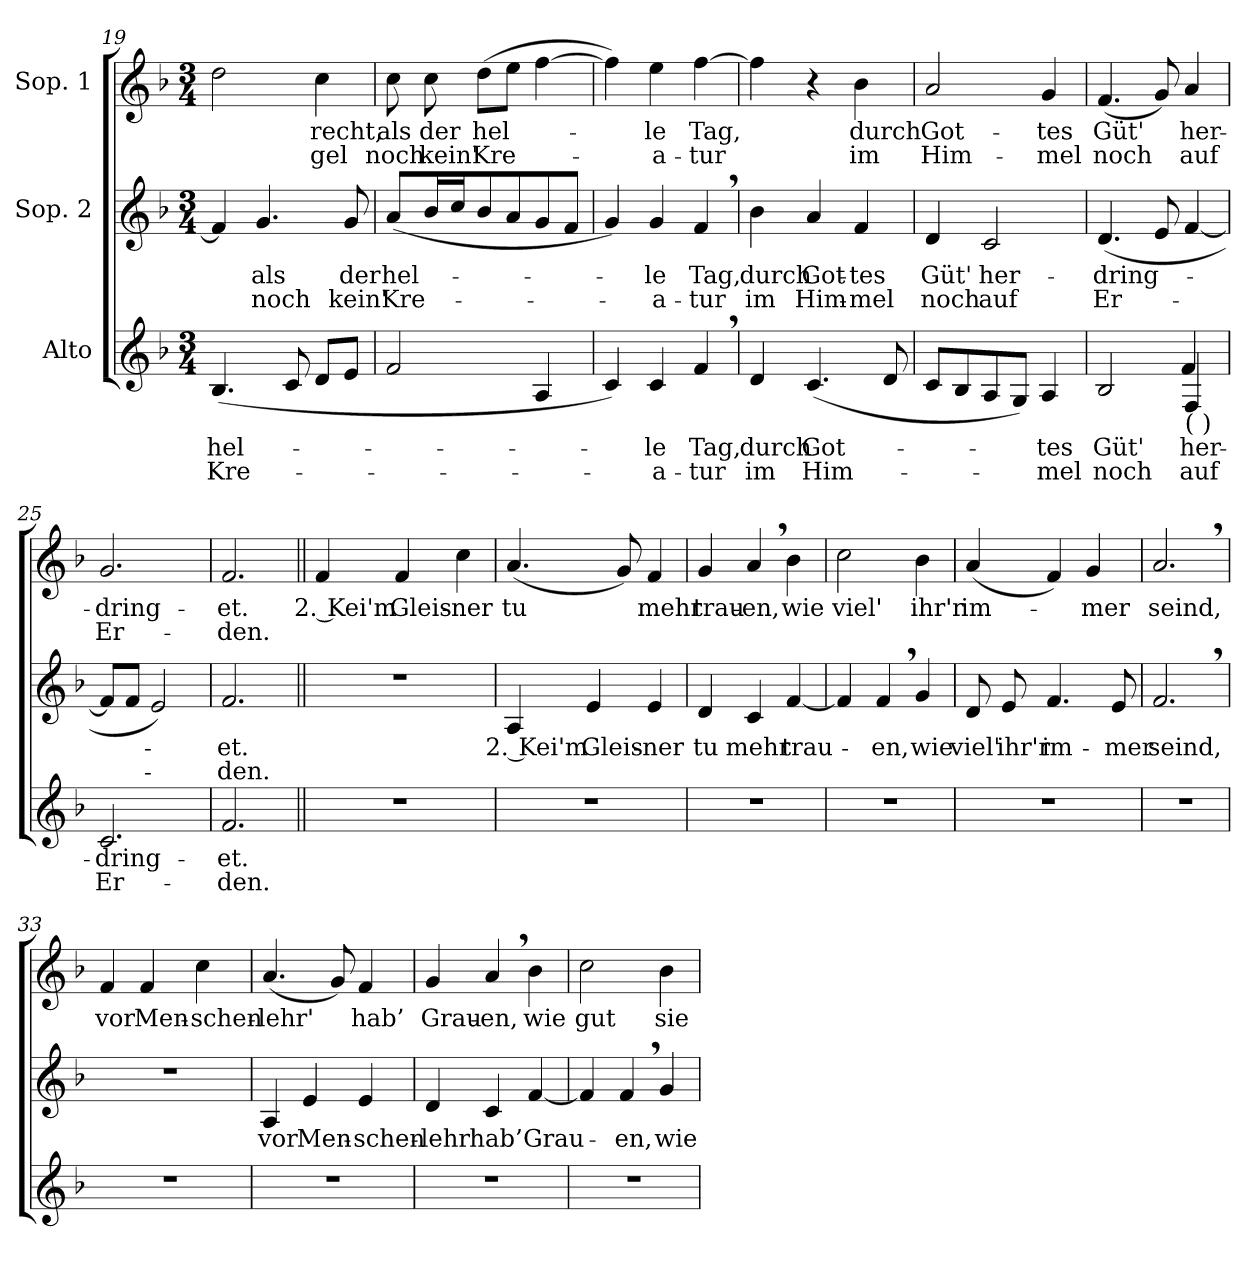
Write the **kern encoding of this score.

**kern	**text	**text	**kern	**text	**text	**kern	**text	**text
*part3	*part3	*part3	*part2	*part2	*part2	*part1	*part1	*part1
*staff3	*staff3	*staff3	*staff2	*staff2	*staff2	*staff1	*staff1	*staff1
*I"Alto	*	*	*I"Sop. 2	*	*	*I"Sop. 1	*	*
*clefG2	*	*	*clefG2	*	*	*clefG2	*	*
*k[b-]	*	*	*k[b-]	*	*	*k[b-]	*	*
*F:	*	*	*F:	*	*	*F:	*	*
*M3/4	*	*	*M3/4	*	*	*M3/4	*	*
=19	=19	=19	=19	=19	=19	=19	=19	=19
!	!LO:LY:b	!LO:LY:b	!	!	!	!	!	!
(<4.B-/	hel-	Kre-	4f/]	.	.	2dd\	.	.
!	!	!	!	!LO:LY:b	!LO:LY:b	!	!	!
.	.	.	4.g/	als	noch	.	.	.
8c/	.	.	.	.	.	.	.	.
!	!	!	!	!	!	!	!LO:LY:b	!LO:LY:b
8d/L	.	.	.	.	.	4cc\	recht,	-gel
!	!	!	!	!LO:LY:b	!LO:LY:b	!	!	!
8e/J	.	.	8g/	der	kein'	.	.	.
!!LO:LB:g=z
=20	=20	=20	=20	=20	=20	=20	=20	=20
!	!	!	!	!LO:LY:b	!LO:LY:b	!	!LO:LY:b	!LO:LY:b
2f/	.	.	(<8a/L	hel-	Kre-	8cc\	als	noch
!	!	!	!	!	!	!	!LO:LY:b	!LO:LY:b
.	.	.	16b-/L	.	.	8cc\	der	kein'
.	.	.	16cc/J	.	.	.	.	.
!	!	!	!	!	!	!	!LO:LY:b	!LO:LY:b
.	.	.	8b-/	.	.	(>8dd\L	hel-	Kre-
.	.	.	8a/	.	.	8ee\J	.	.
4A/	.	.	8g/	.	.	[4ff\	.	.
.	.	.	8f/J	.	.	.	.	.
=21	=21	=21	=21	=21	=21	=21	=21	=21
4c/)	.	.	4g/)	.	.	4ff\])	.	.
!	!LO:LY:b	!LO:LY:b	!	!LO:LY:b	!LO:LY:b	!	!LO:LY:b	!LO:LY:b
4c/	-le	-a-	4g/	-le	-a-	4ee\	-le	-a-
!	!LO:LY:b	!LO:LY:b	!	!LO:LY:b	!LO:LY:b	!	!LO:LY:b	!LO:LY:b
4f,>/	Tag,	-tur	4f,>/	Tag,	-tur	[4ff\	Tag,	-tur
=22	=22	=22	=22	=22	=22	=22	=22	=22
!	!LO:LY:b	!LO:LY:b	!	!LO:LY:b	!LO:LY:b	!	!	!
4d/	durch	im	4b-\	durch	im	4ff\]	.	.
!	!LO:LY:b	!LO:LY:b	!	!LO:LY:b	!LO:LY:b	!	!	!
(<4.c/	Got-	Him-	4a/	Got-	Him-	4r	.	.
!	!	!	!	!LO:LY:b	!LO:LY:b	!	!LO:LY:b	!LO:LY:b
.	.	.	4f/	-tes	-mel	4b-\	durch	im
8d/	.	.	.	.	.	.	.	.
=23	=23	=23	=23	=23	=23	=23	=23	=23
!	!	!	!	!LO:LY:b	!LO:LY:b	!	!LO:LY:b	!LO:LY:b
8c/L	.	.	4d/	Güt'	noch	2a/	Got-	Him-
8B-/	.	.	.	.	.	.	.	.
!	!	!	!	!LO:LY:b	!LO:LY:b	!	!	!
8A/	.	.	2c/	her-	auf	.	.	.
8G/J)	.	.	.	.	.	.	.	.
!	!LO:LY:b	!LO:LY:b	!	!	!	!	!LO:LY:b	!LO:LY:b
4A/	-tes	-mel	.	.	.	4g/	-tes	-mel
=24	=24	=24	=24	=24	=24	=24	=24	=24
!	!LO:LY:b	!LO:LY:b	!	!LO:LY:b	!LO:LY:b	!	!LO:LY:b	!LO:LY:b
*^	*	*	*	*	*	*	*	*
2B-/	2ryy	Güt'	noch	(<4.d/	-dring-	Er-	(<4.f/	Güt'	noch
.	.	.	.	8e/	.	.	8g/)	.	.
!LO:TX:b:t=( )	!	!	!	!	!	!	!	!	!
!	!	!LO:LY:b	!LO:LY:b	!	!	!	!	!LO:LY:b	!LO:LY:b
4F/	4f!/	her-	auf	[4f/	.	.	4a/	her-	auf
=25	=25	=25	=25	=25	=25	=25	=25	=25	=25
!	!	!LO:LY:b	!LO:LY:b	!	!	!	!	!LO:LY:b	!LO:LY:b
*v	*v	*	*	*	*	*	*	*	*
2.c/	-dring-	Er-	8f/L]	.	.	2.g/	-dring-	Er-
.	.	.	8f/J	.	.	.	.	.
.	.	.	2e/)	.	.	.	.	.
=26	=26	=26	=26	=26	=26	=26	=26	=26
!	!LO:LY:b	!LO:LY:b	!	!LO:LY:b	!LO:LY:b	!	!LO:LY:b	!LO:LY:b
2.f/	-et.	-den.	2.f/	-et.	-den.	2.f/	-et.	-den.
!!LO:PB:g=z
=27||	=27||	=27||	=27||	=27||	=27||	=27||	=27||	=27||
!	!	!	!	!	!	!	!LO:LY:b	!
2.r	.	.	2.r	.	.	4f/	2. Kei'm	.
!	!	!	!	!	!	!	!LO:LY:b	!
.	.	.	.	.	.	4f/	Gleis-	.
!	!	!	!	!	!	!	!LO:LY:b	!
.	.	.	.	.	.	4cc\	-ner	.
=28	=28	=28	=28	=28	=28	=28	=28	=28
!	!	!	!	!LO:LY:b	!	!	!LO:LY:b	!
2.r	.	.	4A/	2. Kei'm	.	(<4.a/	tu	.
!	!	!	!	!LO:LY:b	!	!	!	!
.	.	.	4e/	Gleis-	.	.	.	.
.	.	.	.	.	.	8g/)	.	.
!	!	!	!	!LO:LY:b	!	!	!LO:LY:b	!
.	.	.	4e/	-ner	.	4f/	mehr	.
=29	=29	=29	=29	=29	=29	=29	=29	=29
!	!	!	!	!LO:LY:b	!	!	!LO:LY:b	!
2.r	.	.	4d/	tu	.	4g/	trau-	.
!	!	!	!	!LO:LY:b	!	!	!LO:LY:b	!
.	.	.	4c/	mehr	.	4a,>/	-en,	.
!	!	!	!	!LO:LY:b	!	!	!LO:LY:b	!
.	.	.	[4f/	trau-	.	4b-\	wie	.
=30	=30	=30	=30	=30	=30	=30	=30	=30
!	!	!	!	!	!	!	!LO:LY:b	!
2.r	.	.	4f/]	.	.	2cc\	viel'	.
!	!	!	!	!LO:LY:b	!	!	!	!
.	.	.	4f,>/	-en,	.	.	.	.
!	!	!	!	!LO:LY:b	!	!	!LO:LY:b	!
.	.	.	4g/	wie	.	4b-\	ihr'r	.
=31	=31	=31	=31	=31	=31	=31	=31	=31
!	!	!	!	!LO:LY:b	!	!	!LO:LY:b	!
2.r	.	.	8d/	viel'	.	(<4a/	im-	.
!	!	!	!	!LO:LY:b	!	!	!	!
.	.	.	8e/	ihr'r	.	.	.	.
!	!	!	!	!LO:LY:b	!	!	!	!
.	.	.	4.f/	im-	.	4f/)	.	.
!	!	!	!	!	!	!	!LO:LY:b	!
.	.	.	.	.	.	4g/	-mer	.
!	!	!	!	!LO:LY:b	!	!	!	!
.	.	.	8e/	-mer	.	.	.	.
=32	=32	=32	=32	=32	=32	=32	=32	=32
!	!	!	!	!LO:LY:b	!	!	!LO:LY:b	!
2.r	.	.	2.f,>/	seind,	.	2.a,>/	seind,	.
!!LO:LB:g=z
=33	=33	=33	=33	=33	=33	=33	=33	=33
!	!	!	!	!	!	!	!LO:LY:b	!
2.r	.	.	2.r	.	.	4f/	vor	.
!	!	!	!	!	!	!	!LO:LY:b	!
.	.	.	.	.	.	4f/	Men-	.
!	!	!	!	!	!	!	!LO:LY:b	!
.	.	.	.	.	.	4cc\	-schen-	.
=34	=34	=34	=34	=34	=34	=34	=34	=34
!	!	!	!	!LO:LY:b	!	!	!LO:LY:b	!
2.r	.	.	4A/	vor	.	(<4.a/	-lehr'	.
!	!	!	!	!LO:LY:b	!	!	!	!
.	.	.	4e/	Men-	.	.	.	.
.	.	.	.	.	.	8g/)	.	.
!	!	!	!	!LO:LY:b	!	!	!LO:LY:b	!
.	.	.	4e/	-schen-	.	4f/	hab’	.
=35	=35	=35	=35	=35	=35	=35	=35	=35
!	!	!	!	!LO:LY:b	!	!	!LO:LY:b	!
2.r	.	.	4d/	-lehr'	.	4g/	Grau-	.
!	!	!	!	!LO:LY:b	!	!	!LO:LY:b	!
.	.	.	4c/	hab’	.	4a,>/	-en,	.
!	!	!	!	!LO:LY:b	!	!	!LO:LY:b	!
.	.	.	[4f/	Grau-	.	4b-\	wie	.
=36	=36	=36	=36	=36	=36	=36	=36	=36
!	!	!	!	!	!	!	!LO:LY:b	!
2.r	.	.	4f/]	.	.	2cc\	gut	.
!	!	!	!	!LO:LY:b	!	!	!	!
.	.	.	4f,>/	-en,	.	.	.	.
!	!	!	!	!LO:LY:b	!	!	!LO:LY:b	!
.	.	.	4g/	wie	.	4b-\	sie	.
=	=	=	=	=	=	=	=	=
*-	*-	*-	*-	*-	*-	*-	*-	*-
